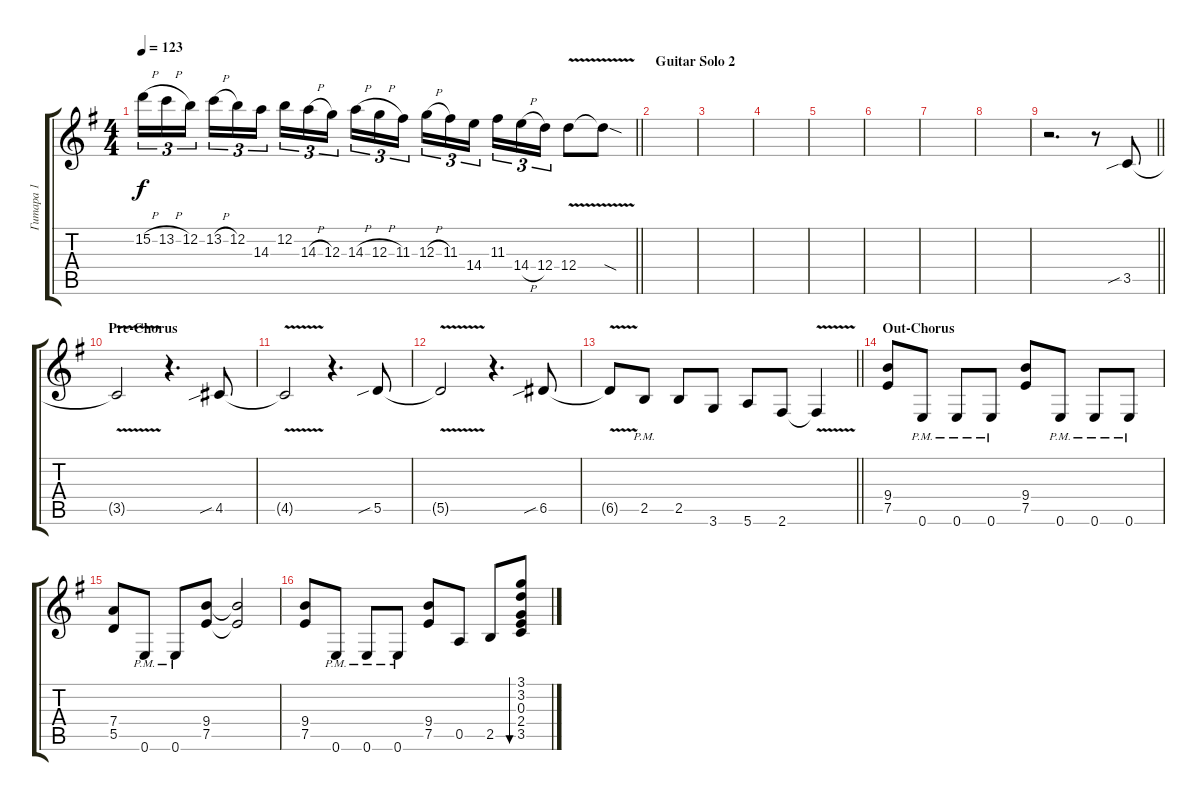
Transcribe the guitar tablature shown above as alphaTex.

\track ("Гитара 1" "Гитара 1") {instrument distortionguitar}
\staff {score tabs}
\tuning (E4 B3 G3 D3 A2 E2) {hide}
\ts (4 4)
\tempo 123
\clef g2
\barLineRight lightlight
\ks eminor
15.2{h}.16{tu (3 2) dy f} 13.2{h}.16{tu (3 2)} 12.2.16{tu (3 2) beam splitsecondary} 13.2{h}.16{tu (3 2)} 12.2.16{tu (3 2)} 14.3.16{tu (3 2)} 12.2.16{tu (3 2)} 14.3{h}.16{tu (3 2)} 12.3.16{tu (3 2) beam splitsecondary} 14.3{h}.16{tu (3 2)} 12.3{h}.16{tu (3 2)} 11.3.16{tu (3 2)} 12.3{h}.16{tu (3 2)} 11.3.16{tu (3 2)} 14.4.16{tu (3 2) beam splitsecondary} 11.3.16{tu (3 2)} 14.4{h}.16{tu (3 2)} 12.4.16{tu (3 2)} 12.4{v}.8 12.4{sod t}.8 |
\section ("" "Guitar Solo 2")
|
|
|
|
|
|
|
\barLineRight lightlight
r.2{d} r.8 3.5{sib}.8 |
\section ("" "Pre-Chorus")
3.5{v t}.2 r.4{d} 4.5{sib}.8 |
4.5{v t}.2 r.4{d} 5.5{sib}.8 |
5.5{v t}.2 r.4{d} 6.5{sib}.8 |
\barLineRight lightlight
6.5{v t}.8 2.5{pm}.8 2.5.8 3.6.8 5.6.8 2.6.8 2.6{v t}.4 |
\section ("" "Out-Chorus")
(9.4 7.5).8 0.6{pm}.8 0.6{pm}.8 0.6{pm}.8 (9.4 7.5).8 0.6{pm}.8 0.6{pm}.8 0.6{pm}.8 |
(7.4 5.5).8 0.6{pm}.8 0.6{pm}.8 (9.4 7.5).8 (9.4{t} 7.5{t}).2 |
(9.4 7.5).8 0.6{pm}.8 0.6{pm}.8 0.6{pm}.8 (9.4 7.5).8 0.5.8 2.5.8 (3.1 3.2 0.3 2.4 3.5).8{bu 120}
